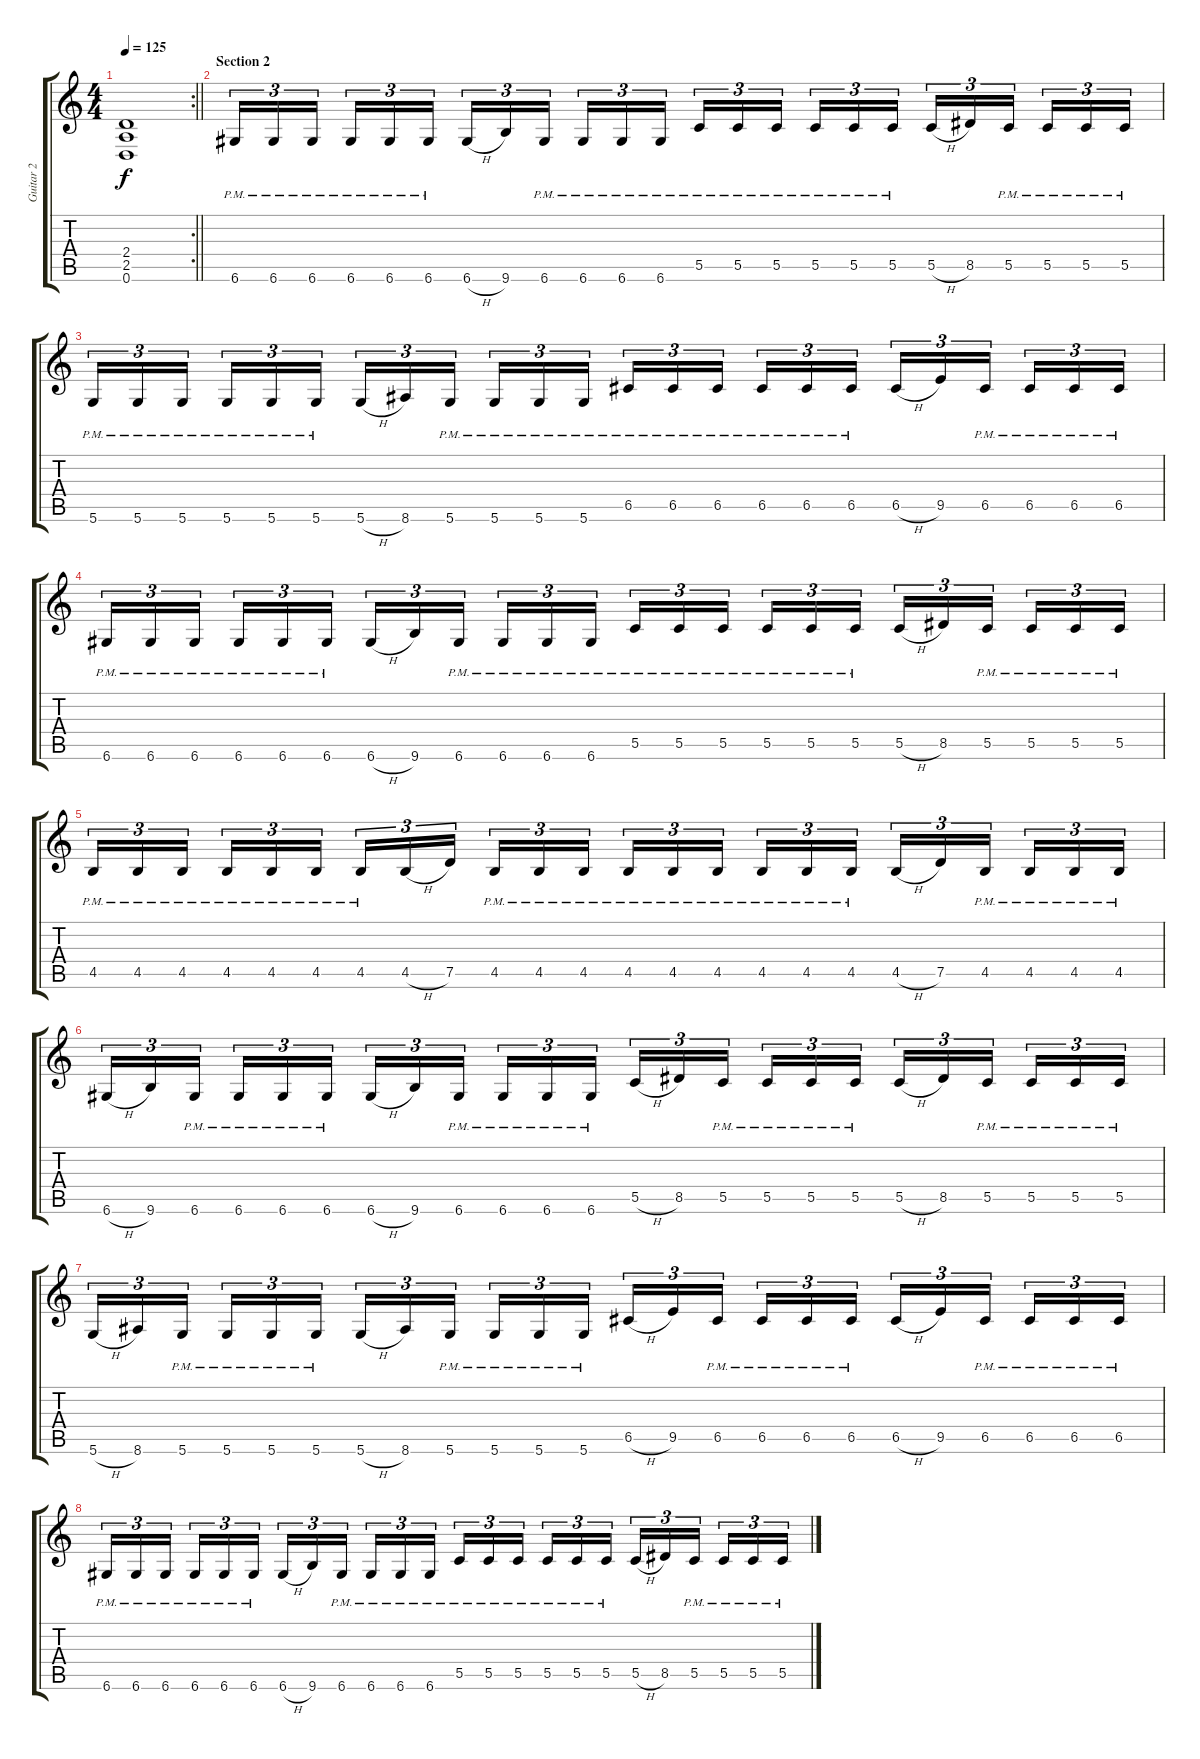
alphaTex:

\track ("Guitar 2" "Guitar 2") {instrument overdrivenguitar}
\staff {score tabs}
\tuning (D4 A3 F3 C3 G2 D2) {hide}
\rc 2
\ts (4 4)
\tempo 125
\clef g2
\barLineRight lightlight
\ks c
(2.4 2.5 0.6).1{dy f} |
\section ("" "Section 2")
6.6{pm}.16{tu (3 2)} 6.6{pm}.16{tu (3 2)} 6.6{pm}.16{tu (3 2)} 6.6{pm}.16{tu (3 2)} 6.6{pm}.16{tu (3 2)} 6.6{pm}.16{tu (3 2)} 6.6{h}.16{tu (3 2)} 9.6.16{tu (3 2)} 6.6{pm}.16{tu (3 2)} 6.6{pm}.16{tu (3 2)} 6.6{pm}.16{tu (3 2)} 6.6{pm}.16{tu (3 2)} 5.5{pm}.16{tu (3 2)} 5.5{pm}.16{tu (3 2)} 5.5{pm}.16{tu (3 2)} 5.5{pm}.16{tu (3 2)} 5.5{pm}.16{tu (3 2)} 5.5{pm}.16{tu (3 2)} 5.5{h}.16{tu (3 2)} 8.5.16{tu (3 2)} 5.5{pm}.16{tu (3 2)} 5.5{pm}.16{tu (3 2)} 5.5{pm}.16{tu (3 2)} 5.5{pm}.16{tu (3 2)} |
5.6{pm}.16{tu (3 2)} 5.6{pm}.16{tu (3 2)} 5.6{pm}.16{tu (3 2)} 5.6{pm}.16{tu (3 2)} 5.6{pm}.16{tu (3 2)} 5.6{pm}.16{tu (3 2)} 5.6{h}.16{tu (3 2)} 8.6.16{tu (3 2)} 5.6{pm}.16{tu (3 2)} 5.6{pm}.16{tu (3 2)} 5.6{pm}.16{tu (3 2)} 5.6{pm}.16{tu (3 2)} 6.5{pm}.16{tu (3 2)} 6.5{pm}.16{tu (3 2)} 6.5{pm}.16{tu (3 2)} 6.5{pm}.16{tu (3 2)} 6.5{pm}.16{tu (3 2)} 6.5{pm}.16{tu (3 2)} 6.5{h}.16{tu (3 2)} 9.5.16{tu (3 2)} 6.5{pm}.16{tu (3 2)} 6.5{pm}.16{tu (3 2)} 6.5{pm}.16{tu (3 2)} 6.5{pm}.16{tu (3 2)} |
6.6{pm}.16{tu (3 2)} 6.6{pm}.16{tu (3 2)} 6.6{pm}.16{tu (3 2)} 6.6{pm}.16{tu (3 2)} 6.6{pm}.16{tu (3 2)} 6.6{pm}.16{tu (3 2)} 6.6{h}.16{tu (3 2)} 9.6.16{tu (3 2)} 6.6{pm}.16{tu (3 2)} 6.6{pm}.16{tu (3 2)} 6.6{pm}.16{tu (3 2)} 6.6{pm}.16{tu (3 2)} 5.5{pm}.16{tu (3 2)} 5.5{pm}.16{tu (3 2)} 5.5{pm}.16{tu (3 2)} 5.5{pm}.16{tu (3 2)} 5.5{pm}.16{tu (3 2)} 5.5{pm}.16{tu (3 2)} 5.5{h}.16{tu (3 2)} 8.5.16{tu (3 2)} 5.5{pm}.16{tu (3 2)} 5.5{pm}.16{tu (3 2)} 5.5{pm}.16{tu (3 2)} 5.5{pm}.16{tu (3 2)} |
4.5{pm}.16{tu (3 2)} 4.5{pm}.16{tu (3 2)} 4.5{pm}.16{tu (3 2)} 4.5{pm}.16{tu (3 2)} 4.5{pm}.16{tu (3 2)} 4.5{pm}.16{tu (3 2)} 4.5{pm}.16{tu (3 2)} 4.5{h}.16{tu (3 2)} 7.5.16{tu (3 2)} 4.5{pm}.16{tu (3 2)} 4.5{pm}.16{tu (3 2)} 4.5{pm}.16{tu (3 2)} 4.5{pm}.16{tu (3 2)} 4.5{pm}.16{tu (3 2)} 4.5{pm}.16{tu (3 2)} 4.5{pm}.16{tu (3 2)} 4.5{pm}.16{tu (3 2)} 4.5{pm}.16{tu (3 2)} 4.5{h}.16{tu (3 2)} 7.5.16{tu (3 2)} 4.5{pm}.16{tu (3 2)} 4.5{pm}.16{tu (3 2)} 4.5{pm}.16{tu (3 2)} 4.5{pm}.16{tu (3 2)} |
6.6{h}.16{tu (3 2)} 9.6.16{tu (3 2)} 6.6{pm}.16{tu (3 2)} 6.6{pm}.16{tu (3 2)} 6.6{pm}.16{tu (3 2)} 6.6{pm}.16{tu (3 2)} 6.6{h}.16{tu (3 2)} 9.6.16{tu (3 2)} 6.6{pm}.16{tu (3 2)} 6.6{pm}.16{tu (3 2)} 6.6{pm}.16{tu (3 2)} 6.6{pm}.16{tu (3 2)} 5.5{h}.16{tu (3 2)} 8.5.16{tu (3 2)} 5.5{pm}.16{tu (3 2)} 5.5{pm}.16{tu (3 2)} 5.5{pm}.16{tu (3 2)} 5.5{pm}.16{tu (3 2)} 5.5{h}.16{tu (3 2)} 8.5.16{tu (3 2)} 5.5{pm}.16{tu (3 2)} 5.5{pm}.16{tu (3 2)} 5.5{pm}.16{tu (3 2)} 5.5{pm}.16{tu (3 2)} |
5.6{h}.16{tu (3 2)} 8.6.16{tu (3 2)} 5.6{pm}.16{tu (3 2)} 5.6{pm}.16{tu (3 2)} 5.6{pm}.16{tu (3 2)} 5.6{pm}.16{tu (3 2)} 5.6{h}.16{tu (3 2)} 8.6.16{tu (3 2)} 5.6{pm}.16{tu (3 2)} 5.6{pm}.16{tu (3 2)} 5.6{pm}.16{tu (3 2)} 5.6{pm}.16{tu (3 2)} 6.5{h}.16{tu (3 2)} 9.5.16{tu (3 2)} 6.5{pm}.16{tu (3 2)} 6.5{pm}.16{tu (3 2)} 6.5{pm}.16{tu (3 2)} 6.5{pm}.16{tu (3 2)} 6.5{h}.16{tu (3 2)} 9.5.16{tu (3 2)} 6.5{pm}.16{tu (3 2)} 6.5{pm}.16{tu (3 2)} 6.5{pm}.16{tu (3 2)} 6.5{pm}.16{tu (3 2)} |
6.6{pm}.16{tu (3 2)} 6.6{pm}.16{tu (3 2)} 6.6{pm}.16{tu (3 2)} 6.6{pm}.16{tu (3 2)} 6.6{pm}.16{tu (3 2)} 6.6{pm}.16{tu (3 2)} 6.6{h}.16{tu (3 2)} 9.6.16{tu (3 2)} 6.6{pm}.16{tu (3 2)} 6.6{pm}.16{tu (3 2)} 6.6{pm}.16{tu (3 2)} 6.6{pm}.16{tu (3 2)} 5.5{pm}.16{tu (3 2)} 5.5{pm}.16{tu (3 2)} 5.5{pm}.16{tu (3 2)} 5.5{pm}.16{tu (3 2)} 5.5{pm}.16{tu (3 2)} 5.5{pm}.16{tu (3 2)} 5.5{h}.16{tu (3 2)} 8.5.16{tu (3 2)} 5.5{pm}.16{tu (3 2)} 5.5{pm}.16{tu (3 2)} 5.5{pm}.16{tu (3 2)} 5.5{pm}.16{tu (3 2)}
